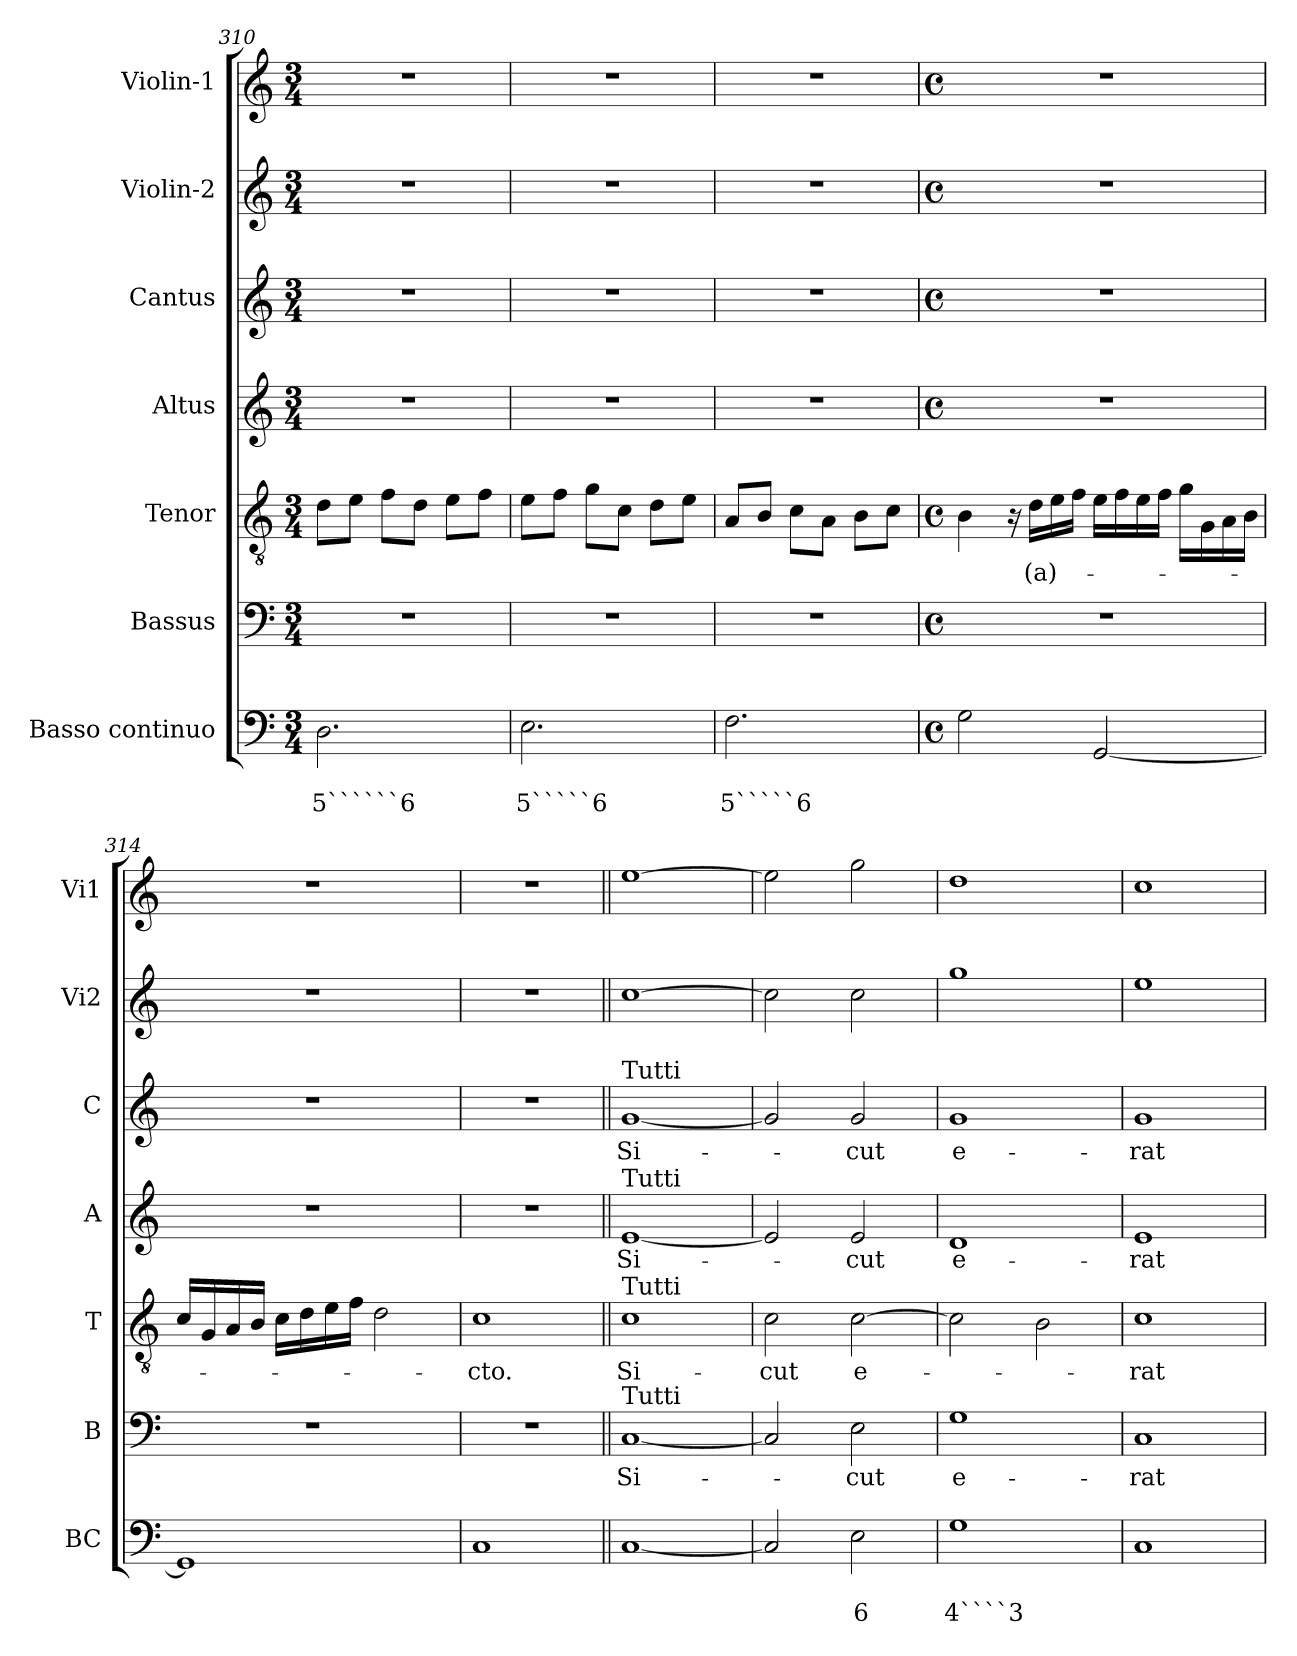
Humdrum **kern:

**kern	**text	**text	**kern	**text	**kern	**text	**kern	**text	**kern	**text	**kern	**kern
*part7	*part7	*part7	*part6	*part6	*part5	*part5	*part4	*part4	*part3	*part3	*part2	*part1
*staff7	*staff7	*staff7	*staff6	*staff6	*staff5	*staff5	*staff4	*staff4	*staff3	*staff3	*staff2	*staff1
*I"Basso continuo	*	*	*I"Bassus	*	*I"Tenor	*	*I"Altus	*	*I"Cantus	*	*I"Violin-2	*I"Violin-1
*I'BC	*	*	*I'B	*	*I'T	*	*I'A	*	*I'C	*	*I'Vi2	*I'Vi1
*clefF4	*	*	*clefF4	*	*clefGv2	*	*clefG2	*	*clefG2	*	*clefG2	*clefG2
*k[]	*	*	*k[]	*	*k[]	*	*k[]	*	*k[]	*	*k[]	*k[]
*C:	*	*	*C:	*	*C:	*	*C:	*	*C:	*	*C:	*C:
*M3/4	*	*	*M3/4	*	*M3/4	*	*M3/4	*	*M3/4	*	*M3/4	*M3/4
=310	=310	=310	=310	=310	=310	=310	=310	=310	=310	=310	=310	=310
!	!	!LO:LY:b	!	!	!	!	!	!	!	!	!	!
2.D\	.	5``````6	2.r	.	8d\L	.	2.r	.	2.r	.	2.r	2.r
.	.	.	.	.	8e\J	.	.	.	.	.	.	.
.	.	.	.	.	8f\L	.	.	.	.	.	.	.
.	.	.	.	.	8d\J	.	.	.	.	.	.	.
.	.	.	.	.	8e\L	.	.	.	.	.	.	.
.	.	.	.	.	8f\J	.	.	.	.	.	.	.
!!LO:PB:g=z
=311	=311	=311	=311	=311	=311	=311	=311	=311	=311	=311	=311	=311
!	!	!LO:LY:b	!	!	!	!	!	!	!	!	!	!
2.E\	.	5`````6	2.r	.	8e\L	.	2.r	.	2.r	.	2.r	2.r
.	.	.	.	.	8f\J	.	.	.	.	.	.	.
.	.	.	.	.	8g\L	.	.	.	.	.	.	.
.	.	.	.	.	8c\J	.	.	.	.	.	.	.
.	.	.	.	.	8d\L	.	.	.	.	.	.	.
.	.	.	.	.	8e\J	.	.	.	.	.	.	.
=312	=312	=312	=312	=312	=312	=312	=312	=312	=312	=312	=312	=312
!	!	!LO:LY:b	!	!	!	!	!	!	!	!	!	!
2.F\	.	5`````6	2.r	.	8A/L	.	2.r	.	2.r	.	2.r	2.r
.	.	.	.	.	8B/J	.	.	.	.	.	.	.
.	.	.	.	.	8c\L	.	.	.	.	.	.	.
.	.	.	.	.	8A\J	.	.	.	.	.	.	.
.	.	.	.	.	8B\L	.	.	.	.	.	.	.
.	.	.	.	.	8c\J	.	.	.	.	.	.	.
=313	=313	=313	=313	=313	=313	=313	=313	=313	=313	=313	=313	=313
*M4/4	*	*	*M4/4	*	*M4/4	*	*M4/4	*	*M4/4	*	*M4/4	*M4/4
*met(c)	*	*	*met(c)	*	*met(c)	*	*met(c)	*	*met(c)	*	*met(c)	*met(c)
2G\	.	.	1r	.	4B\	.	1r	.	1r	.	1r	1r
.	.	.	.	.	16r	.	.	.	.	.	.	.
!	!	!	!	!	!	!LO:LY:b	!	!	!	!	!	!
.	.	.	.	.	16d\LL	-(a)-	.	.	.	.	.	.
.	.	.	.	.	16e\	.	.	.	.	.	.	.
.	.	.	.	.	16f\JJ	.	.	.	.	.	.	.
[2GG/	.	.	.	.	16e\LL	.	.	.	.	.	.	.
.	.	.	.	.	16f\	.	.	.	.	.	.	.
.	.	.	.	.	16e\	.	.	.	.	.	.	.
.	.	.	.	.	16f\JJ	.	.	.	.	.	.	.
.	.	.	.	.	16g\LL	.	.	.	.	.	.	.
.	.	.	.	.	16G\	.	.	.	.	.	.	.
.	.	.	.	.	16A\	.	.	.	.	.	.	.
.	.	.	.	.	16B\JJ	.	.	.	.	.	.	.
=314	=314	=314	=314	=314	=314	=314	=314	=314	=314	=314	=314	=314
1GG]	.	.	1r	.	16c/LL	.	1r	.	1r	.	1r	1r
.	.	.	.	.	16G/	.	.	.	.	.	.	.
.	.	.	.	.	16A/	.	.	.	.	.	.	.
.	.	.	.	.	16B/JJ	.	.	.	.	.	.	.
.	.	.	.	.	16c\LL	.	.	.	.	.	.	.
.	.	.	.	.	16d\	.	.	.	.	.	.	.
.	.	.	.	.	16e\	.	.	.	.	.	.	.
.	.	.	.	.	16f\JJ	.	.	.	.	.	.	.
.	.	.	.	.	2d\	.	.	.	.	.	.	.
=315	=315	=315	=315	=315	=315	=315	=315	=315	=315	=315	=315	=315
!	!	!	!	!	!	!LO:LY:b	!	!	!	!	!	!
1C	.	.	1r	.	1c	-cto.	1r	.	1r	.	1r	1r
!!LO:LB:g=z
=316||	=316||	=316||	=316||	=316||	=316||	=316||	=316||	=316||	=316||	=316||	=316||	=316||
!	!	!	!	!	!	!	!	!	!LO:TX:a:t=Tutti	!	!	!
!	!	!	!	!	!	!	!LO:TX:a:t=Tutti	!	!	!	!	!
!	!	!	!	!	!LO:TX:a:t=Tutti	!	!	!	!	!	!	!
!	!	!	!LO:TX:a:t=Tutti	!	!	!	!	!	!	!	!	!
!	!	!	!	!LO:LY:b	!	!LO:LY:b	!	!LO:LY:b	!	!LO:LY:b	!	!
[1C	.	.	[1C	Si-	1c	Si-	[1e	Si-	[1g	Si-	[1cc	[1ee
=317	=317	=317	=317	=317	=317	=317	=317	=317	=317	=317	=317	=317
!	!	!	!	!	!	!LO:LY:b	!	!	!	!	!	!
2C/]	.	.	2C/]	.	2c\	-cut	2e/]	.	2g/]	.	2cc\]	2ee\]
!	!	!LO:LY:b	!	!LO:LY:b	!	!LO:LY:b	!	!LO:LY:b	!	!LO:LY:b	!	!
2E\	.	6	2E\	-cut	[2c\	e-	2e/	-cut	2g/	-cut	2cc\	2gg\
=318	=318	=318	=318	=318	=318	=318	=318	=318	=318	=318	=318	=318
!	!	!LO:LY:b	!	!LO:LY:b	!	!	!	!LO:LY:b	!	!LO:LY:b	!	!
1G	.	4````3	1G	e-	2c\]	.	1d	e-	1g	e-	1gg	1dd
.	.	.	.	.	2B\	.	.	.	.	.	.	.
=319	=319	=319	=319	=319	=319	=319	=319	=319	=319	=319	=319	=319
!	!	!	!	!LO:LY:b	!	!LO:LY:b	!	!LO:LY:b	!	!LO:LY:b	!	!
1C	.	.	1C	-rat	1c	-rat	1e	-rat	1g	-rat	1ee	1cc
=	=	=	=	=	=	=	=	=	=	=	=	=
*-	*-	*-	*-	*-	*-	*-	*-	*-	*-	*-	*-	*-
